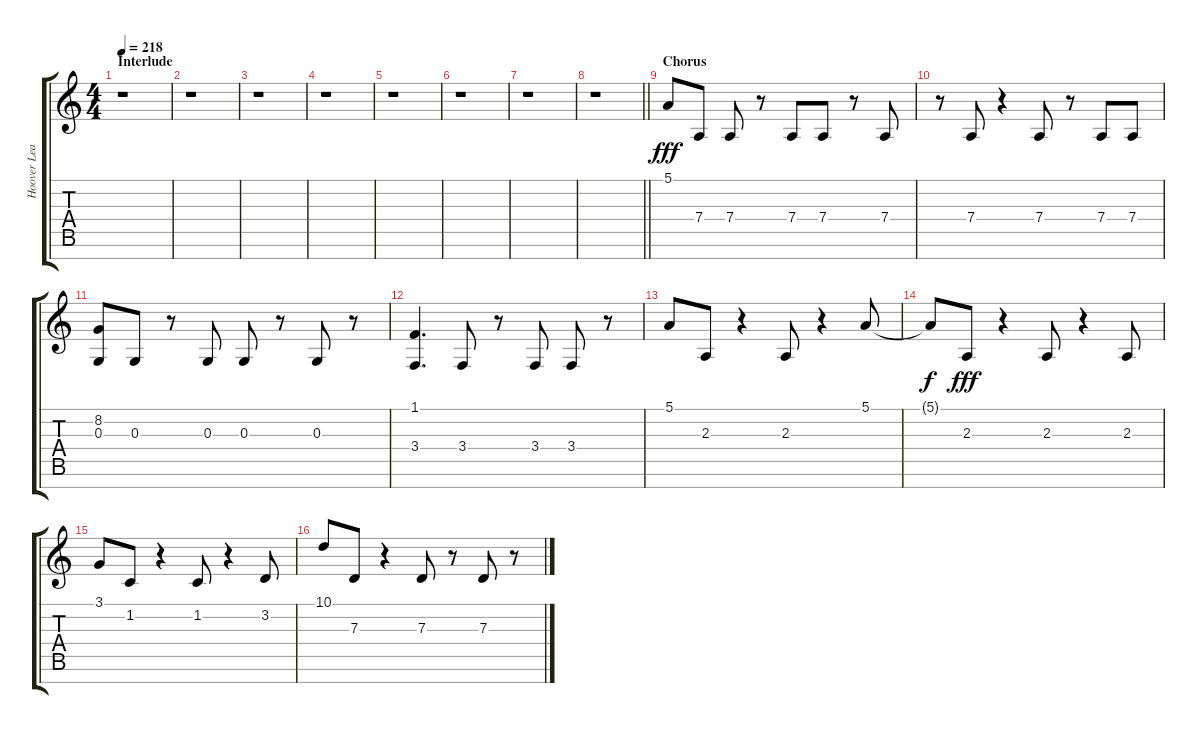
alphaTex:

\track ("Hoover Lead" "Hoover Lea") {instrument lead2sawtooth}
\staff {score tabs}
\tuning (E4 B3 G3 D3 A2 E2 B1) {hide}
\ts (4 4)
\section ("" "Interlude")
\tempo 218
\clef g2
\ks c
r.1{dy fff} |
r.1 |
r.1 |
r.1 |
r.1 |
r.1 |
r.1 |
\barLineRight lightlight
r.1 |
\section ("" "Chorus")
5.1.8 7.4.8 7.4.8 r.8 7.4.8 7.4.8 r.8 7.4.8 |
r.8 7.4.8 r.4 7.4.8 r.8 7.4.8 7.4.8 |
(8.2 0.3).8 0.3.8 r.8 0.3.8 0.3.8 r.8 0.3.8 r.8 |
(1.1 3.4).4{d} 3.4.8 r.8 3.4.8 3.4.8 r.8 |
5.1.8 2.3.8 r.4 2.3.8 r.4 5.1.8 |
5.1{t}.8{dy f} 2.3.8{dy fff} r.4 2.3.8 r.4 2.3.8 |
3.1.8 1.2.8 r.4 1.2.8 r.4 3.2.8 |
10.1.8 7.3.8 r.4 7.3.8 r.8 7.3.8 r.8
